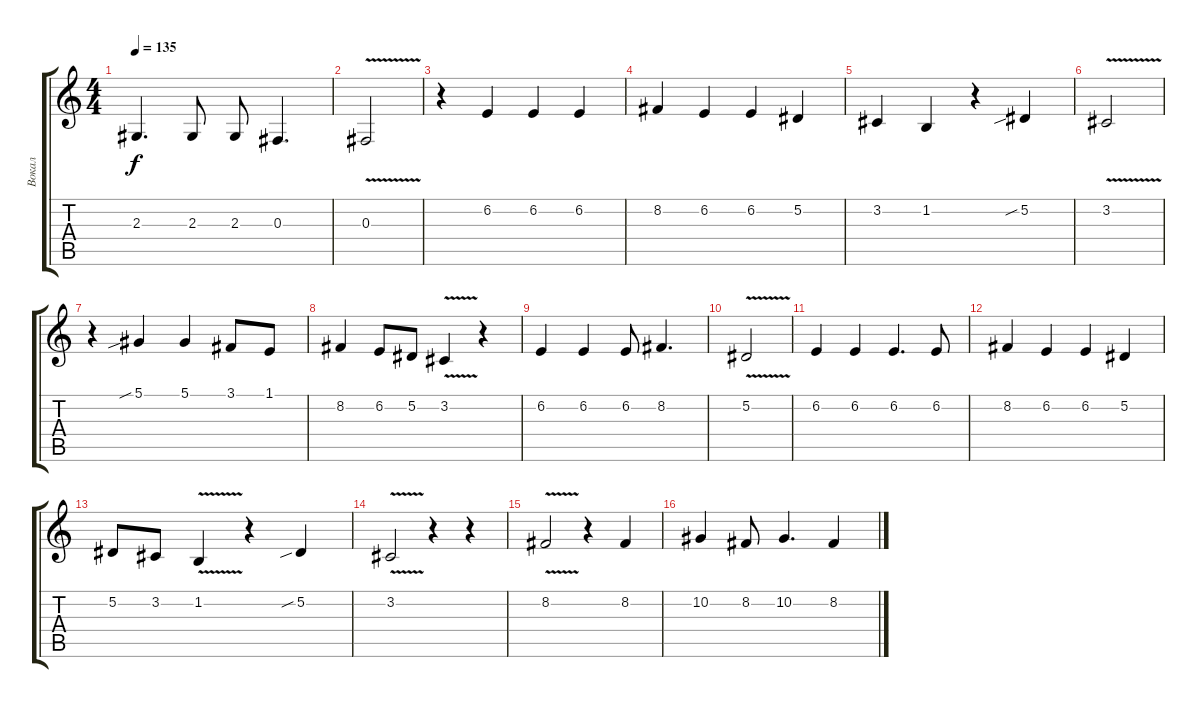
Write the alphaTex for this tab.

\track ("Вокал" "Вокал") {instrument synthvoice}
\staff {score tabs}
\tuning (Eb4 Bb3 Gb3 Db3 Ab2 Eb2) {hide}
\ts (4 4)
\tempo 135
\clef g2
\ks c
2.3.4{d dy f} 2.3.8 2.3.8 0.3.4{d} |
0.3{v}.2 |
r.4 6.2.4 6.2.4 6.2.4 |
8.2.4 6.2.4 6.2.4 5.2.4 |
3.2.4 1.2.4 r.4 5.2{sib}.4 |
3.2{v}.2 |
r.4 5.1{sib}.4 5.1.4 3.1.8 1.1.8 |
8.2.4 6.2.8 5.2.8 3.2{v}.4 r.4 |
6.2.4 6.2.4 6.2.8 8.2.4{d} |
5.2{v}.2 |
6.2.4 6.2.4 6.2.4{d} 6.2.8 |
8.2.4 6.2.4 6.2.4 5.2.4 |
5.2.8 3.2.8 1.2{v}.4 r.4 5.2{sib}.4 |
3.2{v}.2 r.4 r.4 |
8.2{v}.2 r.4 8.2.4 |
10.2.4 8.2.8 10.2.4{d} 8.2.4
